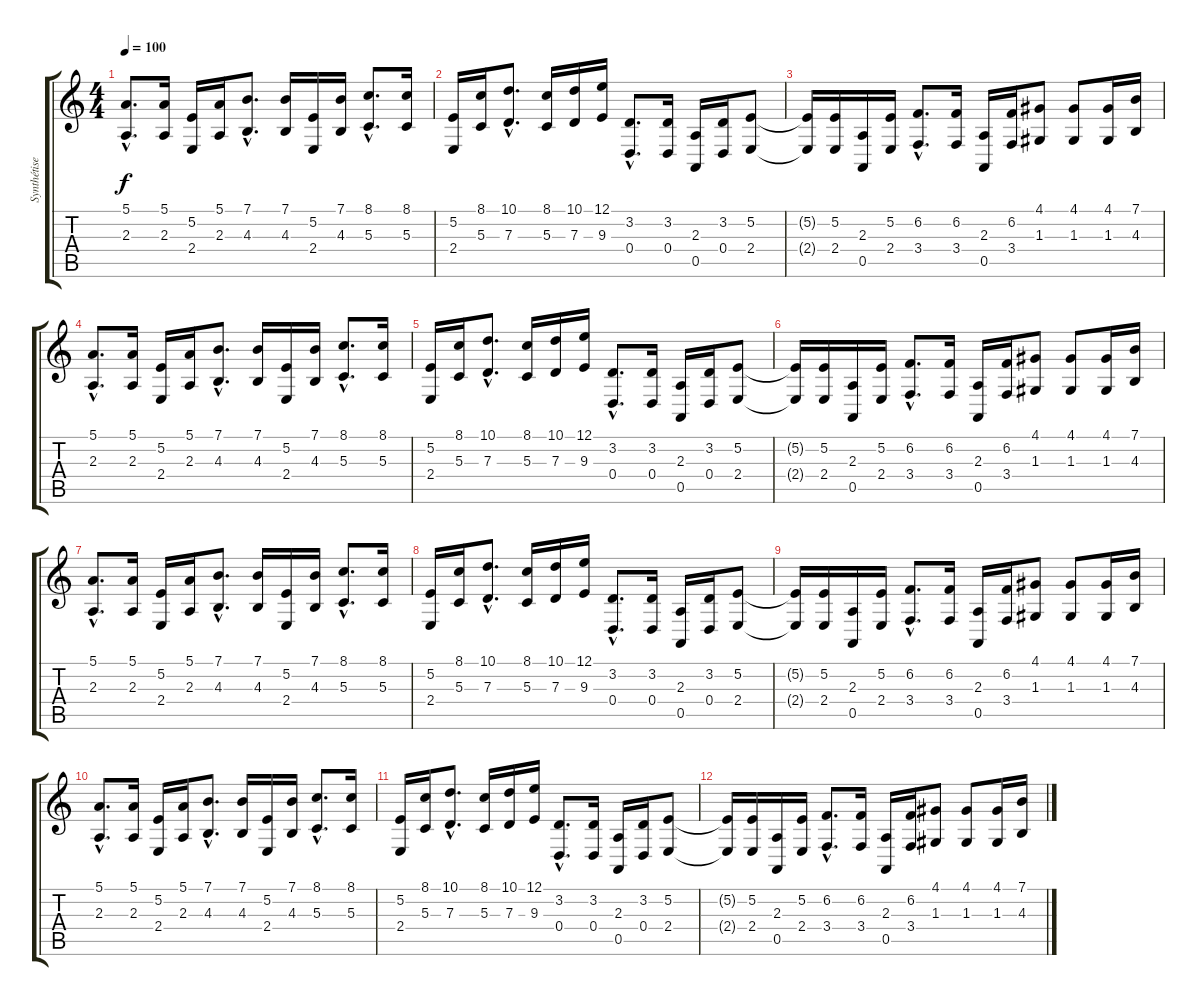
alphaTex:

\track ("Synthétiseur" "Synthétise") {instrument harpsichord}
\staff {score tabs}
\tuning (E4 B3 G3 D3 A2 E2) {hide}
\ts (4 4)
\tempo 100
\clef g2
\ks c
(5.1{hac} 2.3{hac}).8{d dy f instrument harpsichord} (5.1 2.3).16 (5.2 2.4).16 (5.1 2.3).16 (7.1{hac} 4.3{hac}).8{d} (7.1 4.3).16 (5.2 2.4).16 (7.1 4.3).16 (8.1{hac} 5.3{hac}).8{d} (8.1 5.3).16 |
(5.2 2.4).16 (8.1 5.3).16 (10.1{hac} 7.3{hac}).8{d} (8.1 5.3).16 (10.1 7.3).16 (12.1 9.3).16 (3.2{hac} 0.4{hac}).8{d} (3.2 0.4).16 (2.3 0.5).16 (3.2 0.4).16 (5.2 2.4).8 |
(5.2{t} 2.4{t}).16 (5.2 2.4).16 (2.3 0.5).16 (5.2 2.4).16 (6.2{hac} 3.4{hac}).8{d} (6.2 3.4).16 (2.3 0.5).16 (6.2 3.4).16 (4.1 1.3).8 (4.1 1.3).8 (4.1 1.3).16 (7.1 4.3).16 |
(5.1{hac} 2.3{hac}).8{d} (5.1 2.3).16 (5.2 2.4).16 (5.1 2.3).16 (7.1{hac} 4.3{hac}).8{d} (7.1 4.3).16 (5.2 2.4).16 (7.1 4.3).16 (8.1{hac} 5.3{hac}).8{d} (8.1 5.3).16 |
(5.2 2.4).16 (8.1 5.3).16 (10.1{hac} 7.3{hac}).8{d} (8.1 5.3).16 (10.1 7.3).16 (12.1 9.3).16 (3.2{hac} 0.4{hac}).8{d} (3.2 0.4).16 (2.3 0.5).16 (3.2 0.4).16 (5.2 2.4).8 |
(5.2{t} 2.4{t}).16 (5.2 2.4).16 (2.3 0.5).16 (5.2 2.4).16 (6.2{hac} 3.4{hac}).8{d} (6.2 3.4).16 (2.3 0.5).16 (6.2 3.4).16 (4.1 1.3).8 (4.1 1.3).8 (4.1 1.3).16 (7.1 4.3).16 |
(5.1{hac} 2.3{hac}).8{d} (5.1 2.3).16 (5.2 2.4).16 (5.1 2.3).16 (7.1{hac} 4.3{hac}).8{d} (7.1 4.3).16 (5.2 2.4).16 (7.1 4.3).16 (8.1{hac} 5.3{hac}).8{d} (8.1 5.3).16 |
(5.2 2.4).16 (8.1 5.3).16 (10.1{hac} 7.3{hac}).8{d} (8.1 5.3).16 (10.1 7.3).16 (12.1 9.3).16 (3.2{hac} 0.4{hac}).8{d} (3.2 0.4).16 (2.3 0.5).16 (3.2 0.4).16 (5.2 2.4).8 |
(5.2{t} 2.4{t}).16 (5.2 2.4).16 (2.3 0.5).16 (5.2 2.4).16 (6.2{hac} 3.4{hac}).8{d} (6.2 3.4).16 (2.3 0.5).16 (6.2 3.4).16 (4.1 1.3).8 (4.1 1.3).8 (4.1 1.3).16 (7.1 4.3).16 |
(5.1{hac} 2.3{hac}).8{d} (5.1 2.3).16 (5.2 2.4).16 (5.1 2.3).16 (7.1{hac} 4.3{hac}).8{d} (7.1 4.3).16 (5.2 2.4).16 (7.1 4.3).16 (8.1{hac} 5.3{hac}).8{d} (8.1 5.3).16 |
(5.2 2.4).16 (8.1 5.3).16 (10.1{hac} 7.3{hac}).8{d} (8.1 5.3).16 (10.1 7.3).16 (12.1 9.3).16 (3.2{hac} 0.4{hac}).8{d} (3.2 0.4).16 (2.3 0.5).16 (3.2 0.4).16 (5.2 2.4).8 |
(5.2{t} 2.4{t}).16 (5.2 2.4).16 (2.3 0.5).16 (5.2 2.4).16 (6.2{hac} 3.4{hac}).8{d} (6.2 3.4).16 (2.3 0.5).16 (6.2 3.4).16 (4.1 1.3).8 (4.1 1.3).8 (4.1 1.3).16 (7.1 4.3).16
